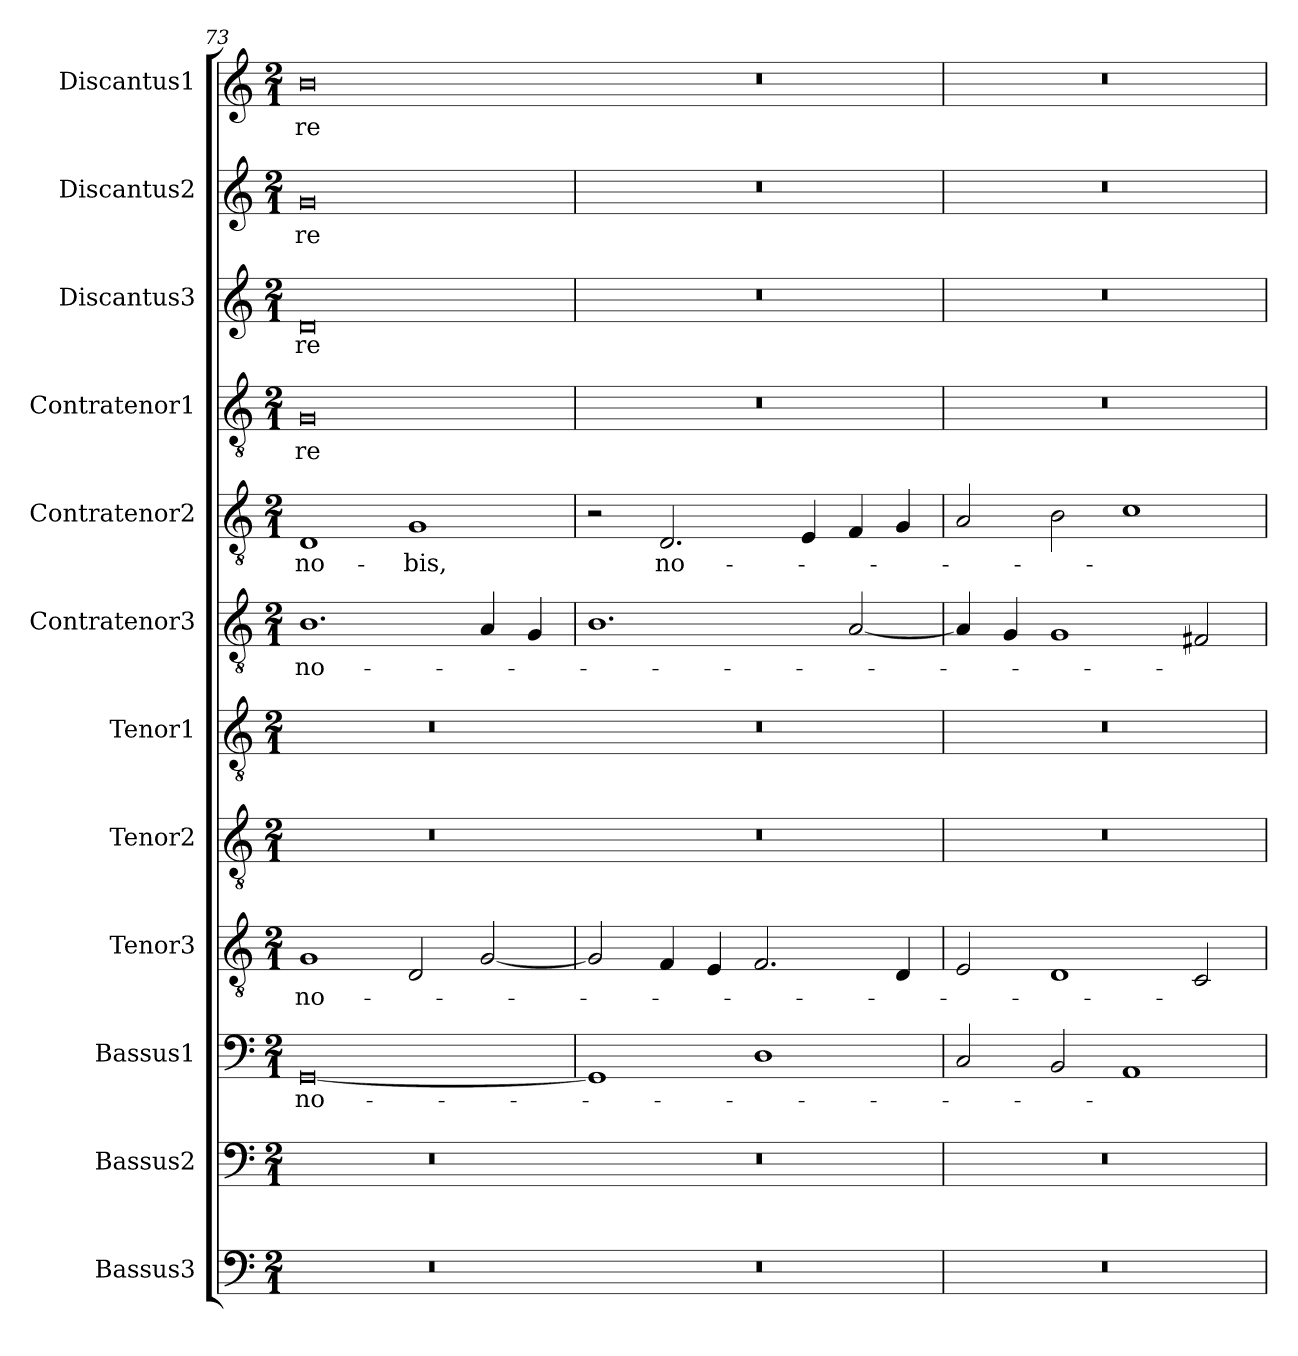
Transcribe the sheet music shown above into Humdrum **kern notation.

**kern	**kern	**kern	**text	**kern	**text	**kern	**kern	**kern	**text	**kern	**text	**kern	**text	**kern	**text	**kern	**text	**kern	**text
*part12	*part11	*part10	*part10	*part9	*part9	*part8	*part7	*part6	*part6	*part5	*part5	*part4	*part4	*part3	*part3	*part2	*part2	*part1	*part1
*staff12	*staff11	*staff10	*staff10	*staff9	*staff9	*staff8	*staff7	*staff6	*staff6	*staff5	*staff5	*staff4	*staff4	*staff3	*staff3	*staff2	*staff2	*staff1	*staff1
*I"Bassus3	*I"Bassus2	*I"Bassus1	*	*I"Tenor3	*	*I"Tenor2	*I"Tenor1	*I"Contratenor3	*	*I"Contratenor2	*	*I"Contratenor1	*	*I"Discantus3	*	*I"Discantus2	*	*I"Discantus1	*
*I'B3	*I'B2	*I'B1	*	*I'T3	*	*I'T2	*I'T1	*I'Ct3	*	*I'Ct2	*	*I'Ct1	*	*I'D3	*	*I'D2	*	*I'D1	*
*clefF4	*clefF4	*clefF4	*	*clefGv2	*	*clefGv2	*clefGv2	*clefGv2	*	*clefGv2	*	*clefGv2	*	*clefG2	*	*clefG2	*	*clefG2	*
*k[]	*k[]	*k[]	*	*k[]	*	*k[]	*k[]	*k[]	*	*k[]	*	*k[]	*	*k[]	*	*k[]	*	*k[]	*
*M2/1	*M2/1	*M2/1	*	*M2/1	*	*M2/1	*M2/1	*M2/1	*	*M2/1	*	*M2/1	*	*M2/1	*	*M2/1	*	*M2/1	*
=73	=73	=73	=73	=73	=73	=73	=73	=73	=73	=73	=73	=73	=73	=73	=73	=73	=73	=73	=73
0r	0r	[0GG/	no-	1G/	no-	0r	0r	1.B\	no-	1D/	no-	0G/	-re	0d/	-re	0g/	-re	0b\	-re
.	.	.	.	2D/	.	.	.	.	.	1G/	-bis,	.	.	.	.	.	.	.	.
.	.	.	.	[2G/	.	.	.	4A/	.	.	.	.	.	.	.	.	.	.	.
.	.	.	.	.	.	.	.	4G/	.	.	.	.	.	.	.	.	.	.	.
=74	=74	=74	=74-	=74	=74-	=74	=74	=74	=74-	=74	=74-	=74	=74-	=74	=74-	=74	=74-	=74-	=74-
0r	0r	1GG/]	.	2G/]	.	0r	0r	1.B\	.	2r	.	0r	.	0r	.	0r	.	0r	.
.	.	.	.	4F/	.	.	.	.	.	2.D/	no-	.	.	.	.	.	.	.	.
.	.	.	.	4E/	.	.	.	.	.	.	.	.	.	.	.	.	.	.	.
.	.	1D\	.	2.F/	.	.	.	.	.	.	.	.	.	.	.	.	.	.	.
.	.	.	.	.	.	.	.	.	.	4E/	.	.	.	.	.	.	.	.	.
.	.	.	.	.	.	.	.	[2A/	.	4F/	.	.	.	.	.	.	.	.	.
.	.	.	.	4D/	.	.	.	.	.	4G/	.	.	.	.	.	.	.	.	.
=75	=75	=75	=75	=75	=75	=75	=75	=75	=75	=75	=75	=75	=75	=75	=75	=75	=75	=75	=75
0r	0r	2C/	.	2E/	.	0r	0r	4A/]	.	2A/	.	0r	.	0r	.	0r	.	0r	.
.	.	.	.	.	.	.	.	4G/	.	.	.	.	.	.	.	.	.	.	.
.	.	2BB/	.	1D/	.	.	.	1G/	.	2B\	.	.	.	.	.	.	.	.	.
.	.	1AA/	.	.	.	.	.	.	.	1c\	.	.	.	.	.	.	.	.	.
.	.	.	.	2C/	.	.	.	2F#X/	.	.	.	.	.	.	.	.	.	.	.
=	=	=	=	=	=	=	=	=	=	=	=	=	=	=	=	=	=	=	=
*-	*-	*-	*-	*-	*-	*-	*-	*-	*-	*-	*-	*-	*-	*-	*-	*-	*-	*-	*-
